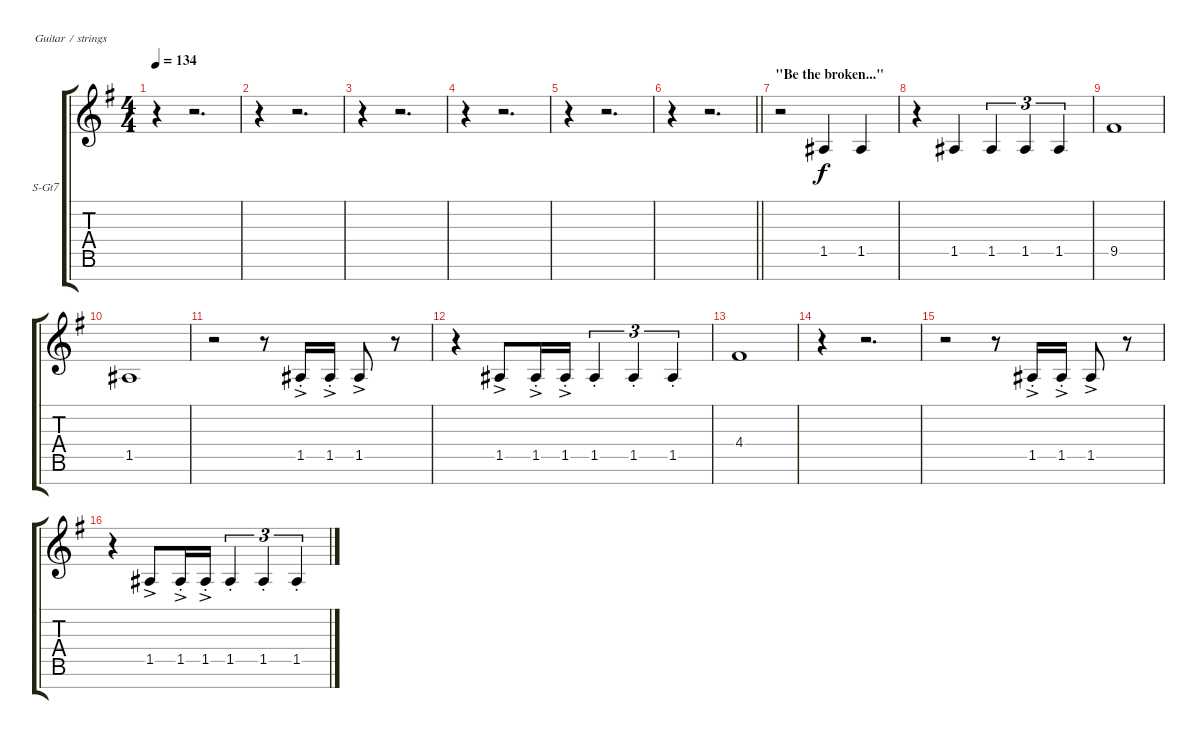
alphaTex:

\bracketExtendMode groupsimilarinstruments
\firstSystemTrackNameOrientation horizontal
\otherSystemsTrackNameOrientation horizontal
\track ("Keyboard 5 - Brat/Shagrath" "S-Gt7") {instrument trombone}
\staff {score tabs}
\tuning (E4 B3 G3 D3 A2 E2 B1)
\displaytranspose 12
\ts (4 4)
\tempo 134
\clef g2
\ks g
r.4{dy f} r.2{d} |
r.4 r.2{d} |
r.4 r.2{d} |
r.4 r.2{d} |
r.4 r.2{d} |
\barLineRight lightlight
r.4 r.2{d} |
\section ("" "\"Be the broken...\"")
r.2 1.5.4 1.5.4 |
r.4 1.5.4 1.5.4{tu (3 2)} 1.5.4{tu (3 2)} 1.5.4{tu (3 2)} |
9.5.1 |
1.5.1 |
r.2 r.8 1.5{ac st}.16 1.5{ac st}.16 1.5{ac}.8 r.8 |
r.4 1.5{ac}.8 1.5{ac st}.16 1.5{ac st}.16 1.5{st}.4{tu (3 2)} 1.5{st}.4{tu (3 2)} 1.5{st}.4{tu (3 2)} |
4.4.1 |
r.4 r.2{d} |
r.2 r.8 1.5{ac st}.16 1.5{ac st}.16 1.5{ac}.8 r.8 |
r.4 1.5{ac}.8 1.5{ac st}.16 1.5{ac st}.16 1.5{st}.4{tu (3 2)} 1.5{st}.4{tu (3 2)} 1.5{st}.4{tu (3 2)}
